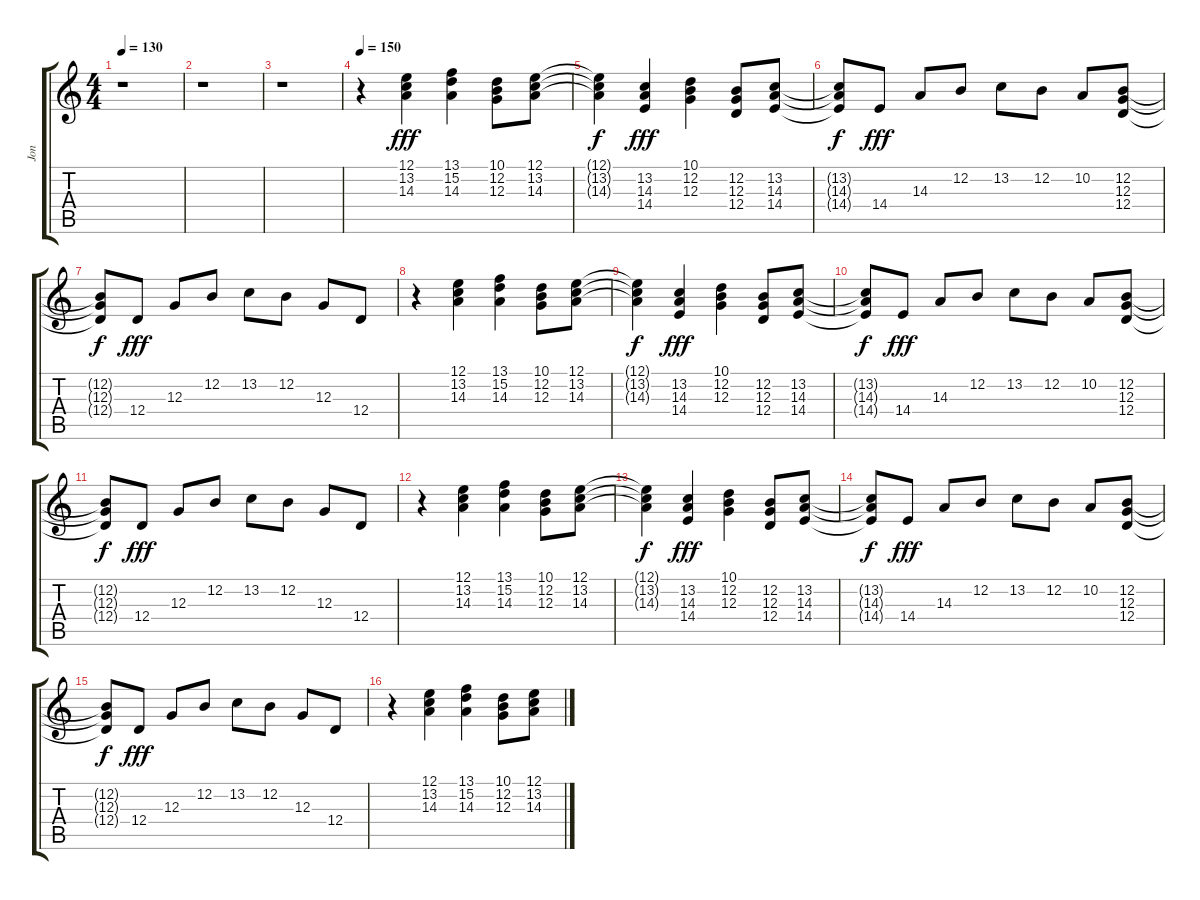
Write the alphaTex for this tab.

\track ("Jon" "Jon") {instrument drawbarorgan}
\staff {score tabs}
\tuning (E4 B3 G3 D3 A2 E2) {hide}
\ts (4 4)
\tempo 130
\clef g2
\ks c
r.1{dy fff} |
r.1 |
r.1 |
\tempo 150
r.4 (12.1 13.2 14.3).4 (13.1 15.2 14.3).4 (10.1 12.2 12.3).8 (12.1 13.2 14.3).8 |
(12.1{t} 13.2{t} 14.3{t}).4{dy f} (13.2 14.3 14.4).4{dy fff} (10.1 12.2 12.3).4 (12.2 12.3 12.4).8 (13.2 14.3 14.4).8 |
(13.2{t} 14.3{t} 14.4{t}).8{dy f} 14.4.8{dy fff} 14.3.8 12.2.8 13.2.8 12.2.8 10.2.8 (12.2 12.3 12.4).8 |
(12.2{t} 12.3{t} 12.4{t}).8{dy f} 12.4.8{dy fff} 12.3.8 12.2.8 13.2.8 12.2.8 12.3.8 12.4.8 |
r.4 (12.1 13.2 14.3).4 (13.1 15.2 14.3).4 (10.1 12.2 12.3).8 (12.1 13.2 14.3).8 |
(12.1{t} 13.2{t} 14.3{t}).4{dy f} (13.2 14.3 14.4).4{dy fff} (10.1 12.2 12.3).4 (12.2 12.3 12.4).8 (13.2 14.3 14.4).8 |
(13.2{t} 14.3{t} 14.4{t}).8{dy f} 14.4.8{dy fff} 14.3.8 12.2.8 13.2.8 12.2.8 10.2.8 (12.2 12.3 12.4).8 |
(12.2{t} 12.3{t} 12.4{t}).8{dy f} 12.4.8{dy fff} 12.3.8 12.2.8 13.2.8 12.2.8 12.3.8 12.4.8 |
r.4 (12.1 13.2 14.3).4 (13.1 15.2 14.3).4 (10.1 12.2 12.3).8 (12.1 13.2 14.3).8 |
(12.1{t} 13.2{t} 14.3{t}).4{dy f} (13.2 14.3 14.4).4{dy fff} (10.1 12.2 12.3).4 (12.2 12.3 12.4).8 (13.2 14.3 14.4).8 |
(13.2{t} 14.3{t} 14.4{t}).8{dy f} 14.4.8{dy fff} 14.3.8 12.2.8 13.2.8 12.2.8 10.2.8 (12.2 12.3 12.4).8 |
(12.2{t} 12.3{t} 12.4{t}).8{dy f} 12.4.8{dy fff} 12.3.8 12.2.8 13.2.8 12.2.8 12.3.8 12.4.8 |
r.4 (12.1 13.2 14.3).4 (13.1 15.2 14.3).4 (10.1 12.2 12.3).8 (12.1 13.2 14.3).8
